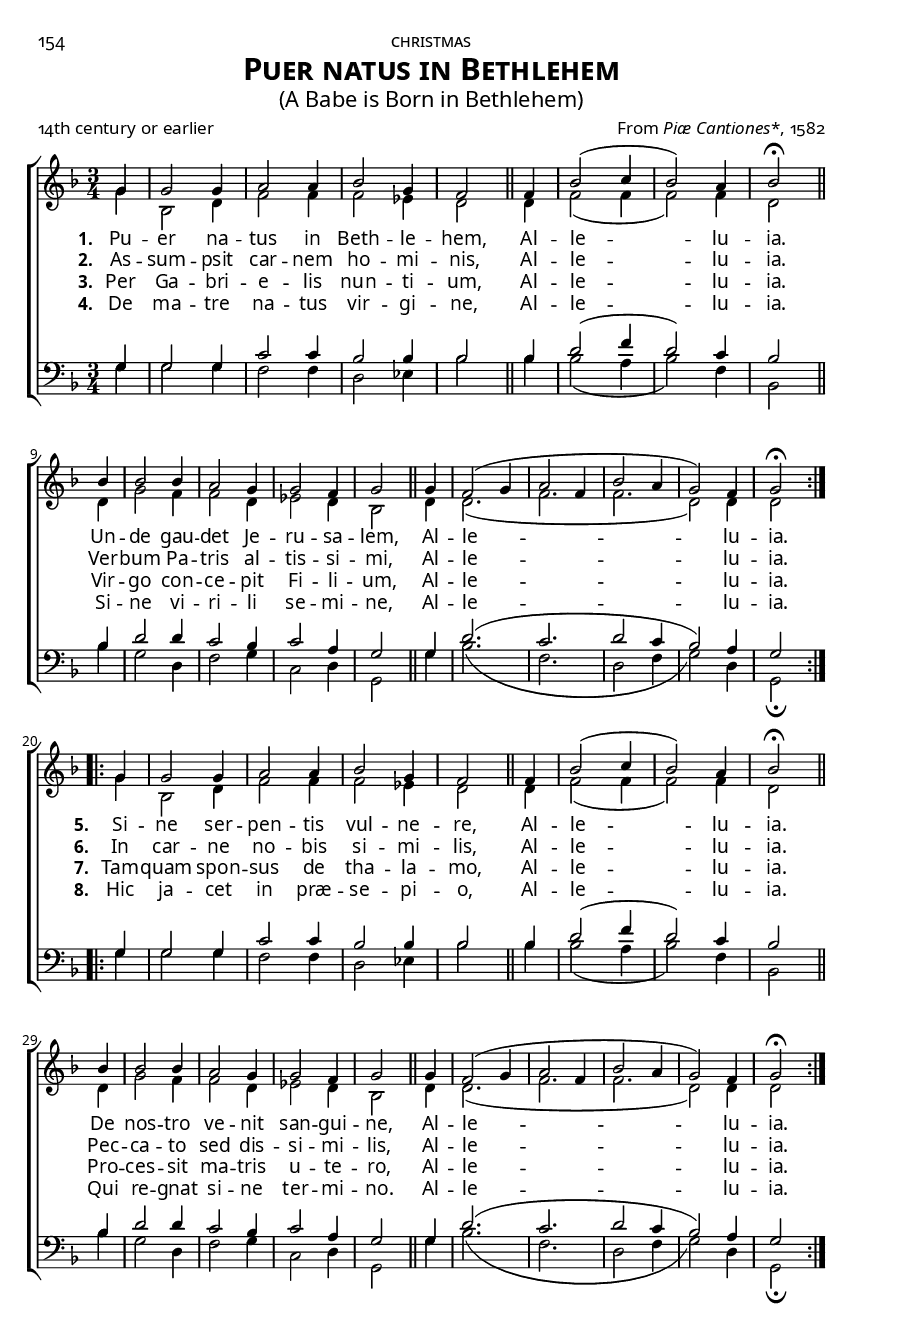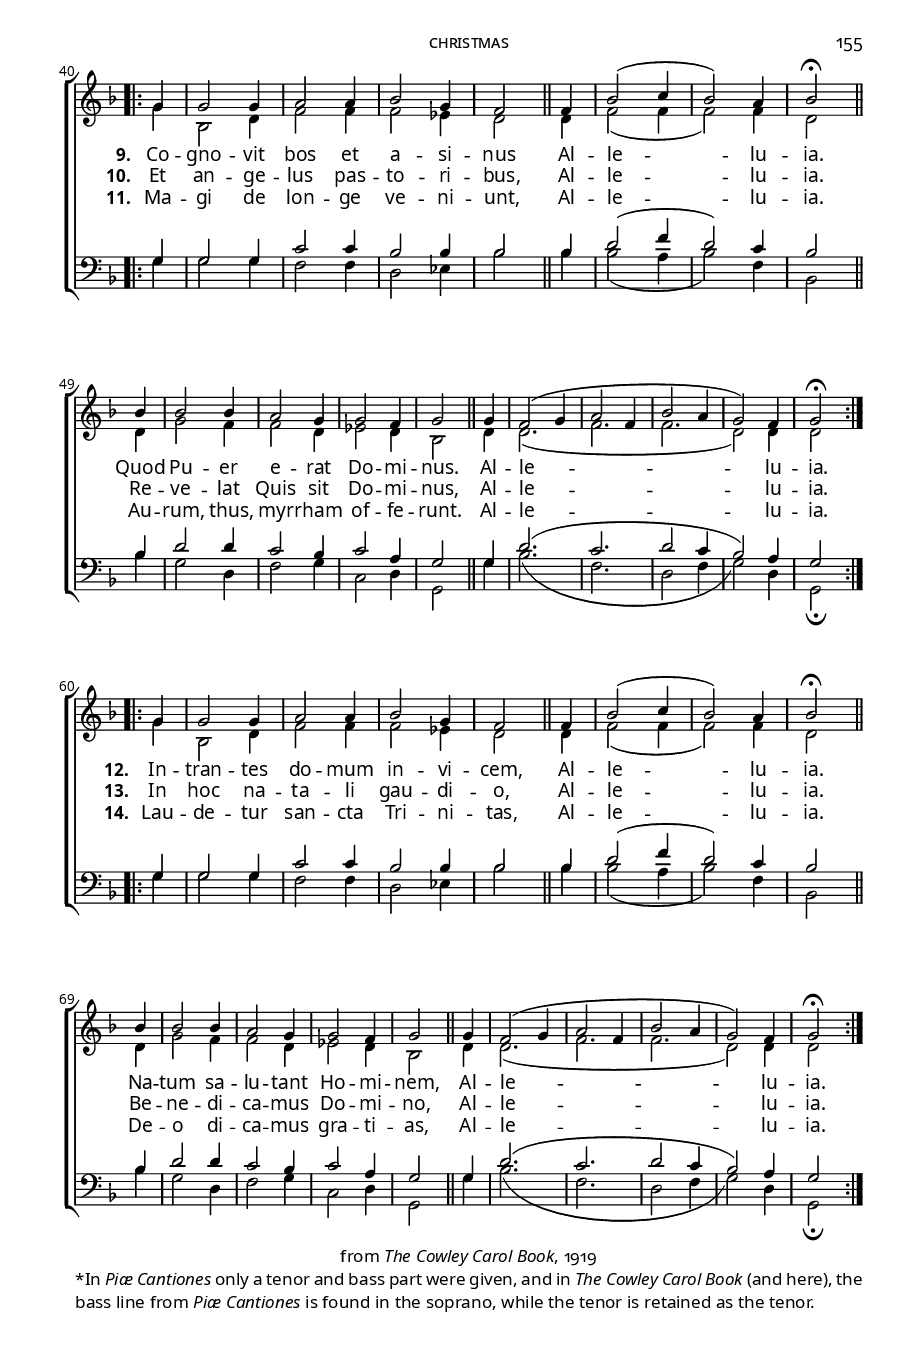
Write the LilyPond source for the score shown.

\version "2.14.2"
\include "util.ly"
\header {
  title = \markup{\override #'(font-name . "Garamond Premier Pro Semibold"){ \abs-fontsize #15 \smallCapsOldStyle"Puer natus in Bethlehem"}}
  subtitle = \markup{\override #'(font-name . "Garamond Premier Pro"){ \abs-fontsize #10.5 "(A Babe is Born in Bethlehem)"}}
  poet = \markup\oldStyleNum"14th century or earlier"
  composer = \markup \concat{"From " \italic "Piæ Cantiones" \oldStyleNum"*, 1582"}
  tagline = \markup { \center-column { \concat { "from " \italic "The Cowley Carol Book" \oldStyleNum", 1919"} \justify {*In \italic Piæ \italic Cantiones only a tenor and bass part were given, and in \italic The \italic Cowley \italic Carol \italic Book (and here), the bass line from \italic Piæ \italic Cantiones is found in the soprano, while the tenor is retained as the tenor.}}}
}
\paper {
  %print-all-headers = ##f
  paper-height = 9\in
  paper-width = 6\in
  indent = 0\in
  %system-system-spacing = #'((basic-distance . 10) (padding . 0))
  system-system-spacing =
    #'((basic-distance . 0)
       (minimum-distance . 0)
       (padding . -5)
       (stretchability . 100))
  ragged-last-bottom = ##f
  ragged-bottom = ##f
  two-sided = ##t
  inner-margin = 0.5\in
  outer-margin = 0.25\in
  top-margin = 0.25\in
  bottom-margin = 0.25\in
  first-page-number = #154
  print-first-page-number = ##t
  headerLine = \markup{\override #'(font-name . "Garamond Premier Pro") \smallCapsOldStyle"christmas"}
  oddHeaderMarkup = \markup\fill-line{
     \override #'(font-name . "Garamond Premier Pro")\abs-fontsize #8.5
     \combine 
        \fill-line{"" \on-the-fly #print-page-number-check-first
        \oldStylePageNum""
        }
        \fill-line{\headerLine}
  }
  evenHeaderMarkup = \markup {
     \override #'(font-name . "Garamond Premier Pro")\abs-fontsize #8.5
     \combine
        \on-the-fly #print-page-number-check-first
        \oldStylePageNum""
        \fill-line{\headerLine}
  }
}
#(set-global-staff-size 15) \paper{ #(define fonts (make-pango-font-tree "GoudyOlSt BT" "Garamond Premier Pro" "Garamond Premier Pro" (/ 15 20))) }
global = {
  \key f \major
  \time 3/4
  \autoBeamOff
  \override DynamicLineSpanner #'staff-padding = #0.0
  \override DynamicLineSpanner #'Y-extent = #'(-1 . 1)
}

sopMusic = \relative c' {
  \repeat volta 4 {
    \partial 4 g'4 |
    g2 g4 |
    a2 a4 |
    bes2 g4 |
    \partial 2 f2 \bar "||"
    \partial 4 f4 |
    bes2( c4 |
    
    bes2) a4 |
    \partial 2 bes2\fermata \bar "||" \break
    \partial 4 bes4 |
    bes2 bes4 |
    a2 g4 |
    g2 f4 |
    \partial 2 g2 \bar "||"
    
    \partial 4 g4 |
    f2( g4 |
    a2 f4 |
    bes2 a4 |
    g2) f4 |
    \partial 2 g2\fermata
  }
  \break
}
sopWords = \lyricmode {
  
}

altoMusic = \relative c' {
  g'4 |
  bes,2 d4 |
  f2 f4 |
  f2 ees4 |
  d2 \bar "||"
  d4 |
  f2( f4 |
  
  f2) f4 |
  d2 \bar "||"
  d4 |
  g2 f4 |
  f2 d4 |
  ees2 d4 |
  bes2 \bar "||"
  
  d4 |
  d2.( |
  f |
  f |
  d2) d4 |
  d2
}
altoWords = \lyricmode {
  \dropLyricsV
  \set stanza = #"1. "
  Pu -- er na -- tus in Beth -- le -- hem,
  Al -- le -- lu -- ia.
  Un -- de gau -- det Je -- ru -- sa -- lem,
  Al -- le -- lu -- ia.
  
  \set stanza = #"5. "
  Si -- ne ser -- pen -- tis vul -- ne -- re,
  Al -- le -- lu -- ia.
  De nos -- tro ve -- nit san -- gui -- ne,
  Al -- le -- lu -- ia.
  
  \set stanza = #"9. "
  Co -- gno -- vit bos et a -- si -- nus
  Al -- le -- lu -- ia.
  Quod Pu -- er e -- rat Do -- mi -- nus.
  Al -- le -- lu -- ia.
  
  \set stanza = #"12. "
  In -- tran -- tes do -- mum in -- vi -- cem,
  Al -- le -- lu -- ia.
  Na -- tum sa -- lu -- tant Ho -- mi -- nem,
  Al -- le -- lu -- ia.
}
altoWordsII = \lyricmode {
  \dropLyricsV
%\markup\italic
  \set stanza = #"2. "
  As -- sum -- psit car -- nem ho -- mi -- nis,
  Al -- le -- lu -- ia.
  Ver -- bum Pa -- tris al -- tis -- si -- mi,
  Al -- le -- lu -- ia.
  
  
  \set stanza = #"6. "
  In car -- ne no -- bis si -- mi -- lis,
  Al -- le -- lu -- ia.
  Pec -- ca -- to sed dis -- si -- mi -- lis,
  Al -- le -- lu -- ia.
  
  \set stanza = #"10. "
  Et an -- ge -- lus pas -- to -- ri -- bus,
  Al -- le -- lu -- ia.
  Re -- ve -- lat Quis sit Do -- mi -- nus,
  Al -- le -- lu -- ia.
  
  
  \set stanza = #"13. "
  In hoc na -- ta -- li gau -- di -- o,
  Al -- le -- lu -- ia.
  Be -- ne -- di -- ca -- mus Do -- mi -- no,
  Al -- le -- lu -- ia.
}
altoWordsIII = \lyricmode {
  \dropLyricsV
  \set stanza = #"3. "
  Per Ga -- bri -- e -- lis nun -- ti -- um,
  Al -- le -- lu -- ia.
  Vir -- go con -- ce -- pit Fi -- li -- um,
  Al -- le -- lu -- ia.
  
  \set stanza = #"7. "
  Tam -- quam spon -- sus de tha -- la -- mo,
  Al -- le -- lu -- ia.
  Pro -- ces -- sit ma -- tris u -- te -- ro,
  Al -- le -- lu -- ia.
  
  \set stanza = #"11. "
  Ma -- gi de lon -- ge ve -- ni -- unt,
  Al -- le -- lu -- ia.
  Au -- rum, thus, myr -- rham of -- fe -- runt.
  Al -- le -- lu -- ia.
  
  \set stanza = #"14. "
  Lau -- de -- tur san -- cta Tri -- ni -- tas,
  Al -- le -- lu -- ia.
  De -- o di -- ca -- mus gra -- ti -- as,
  Al -- le -- lu -- ia.
}
altoWordsIV = \lyricmode {
  \dropLyricsV
  \set stanza = #"4. "
  De ma -- tre na -- tus vir -- gi -- ne,
  Al -- le -- lu -- ia.
  Si -- ne vi -- ri -- li se -- mi -- ne,
  Al -- le -- lu -- ia.
  
  \set stanza = #"8. "
  Hic ja -- cet in præ -- se -- pi -- o,
  Al -- le -- lu -- ia.
  Qui re -- gnat si -- ne ter -- mi -- no.
  Al -- le -- lu -- ia.
  
  
}
altoWordsV = \lyricmode {
}
altoWordsVI = \lyricmode {
}
tenorMusic = \relative c' {
  g4 |
  g2 g4 |
  c2 c4 |
  bes2 bes4 |
  bes2 \bar "||"
  bes4 |
  d2( f4 |
  
  d2) c4 |
  bes2 \bar "||"
  bes4 |
  d2 d4 |
  c2 bes4 |
  c2 a4 |
  g2 \bar "||"
  
  g4 |
  d'2.( |
  c |
  d2 c4 |
  bes2) a4 |
  g2
}
tenorWords = \lyricmode {

}

bassMusic = \relative c {
  g'4 |
  g2 g4 |
  f2 f4 |
  d2 ees4 |
  bes'2 \bar "||"
  bes4 |
  bes2( a4 |
  
  bes2) f4 |
  bes,2 \bar "||"
  bes'4 |
  g2 d4 |
  f2 g4 |
  c,2 d4 |
  g,2 \bar "||"
  
  g'4 |
  bes2.( |
  f d2 f4 |
  g2) d4 |
  g,2\fermata
}
bassWords = \lyricmode {

}

pianoRH = \relative c' {
  
}
pianoLH = \relative c' {
  
}

\score {
  <<
   \new ChoirStaff <<
    \new Staff = women <<
      \new Voice = "sopranos" { \voiceOne << \global \repeat unfold4\sopMusic >> }
      \new Voice = "altos" { \voiceTwo << \global \repeat unfold4\altoMusic >> }
    >>
    \new Lyrics \with { alignAboveContext = #"women" \override VerticalAxisGroup #'nonstaff-relatedstaff-spacing = #'((basic-distance . 1))} \lyricsto "sopranos" \sopWords
    \new Lyrics = "altosVI"  \with { alignBelowContext = #"women" } \lyricsto "altos" \altoWordsVI
    \new Lyrics = "altosV"  \with { alignBelowContext = #"women" } \lyricsto "altos" \altoWordsV
    \new Lyrics = "altosIV"  \with { alignBelowContext = #"women" } \lyricsto "altos" \altoWordsIV
    \new Lyrics = "altosIII"  \with { alignBelowContext = #"women" } \lyricsto "altos" \altoWordsIII
    \new Lyrics = "altosII"  \with { alignBelowContext = #"women" } \lyricsto "altos" \altoWordsII
    \new Lyrics = "altos"  \with { alignBelowContext = #"women" \override VerticalAxisGroup #'nonstaff-relatedstaff-spacing = #'((basic-distance . 1)) } \lyricsto "altos" \altoWords
   \new Staff = men <<
      \clef bass
      \new Voice = "tenors" { \voiceOne << \global \repeat unfold4\tenorMusic >> }
      \new Voice = "basses" { \voiceTwo << \global \repeat unfold4\bassMusic >> }
    >>
    \new Lyrics \with { alignAboveContext = #"men" \override VerticalAxisGroup #'nonstaff-relatedstaff-spacing = #'((basic-distance . 1)) } \lyricsto "tenors" \tenorWords
    \new Lyrics \with { alignBelowContext = #"men" \override VerticalAxisGroup #'nonstaff-relatedstaff-spacing = #'((basic-distance . 1)) } \lyricsto "basses" \bassWords
  >>
%    \new PianoStaff << \new Staff { \new Voice { \pianoRH } } \new Staff { \clef "bass" \pianoLH } >>
  >>
  \layout {
    \context {
      \Score
      %\override SpacingSpanner #'base-shortest-duration = #(ly:make-moment 1 8)
      %\override SpacingSpanner #'common-shortest-duration = #(ly:make-moment 1 4)
    }
    \context {
      % Remove all empty staves
      % \Staff \RemoveEmptyStaves \override VerticalAxisGroup #'remove-first = ##t
    }
    \context {
      \Lyrics
      \override LyricText #'X-offset = #center-on-word
    }
  }
  \midi {
    \tempo 4 = 150
    \set Staff.midiInstrument = "flute"
  
    \context {
      \Voice
      \remove "Dynamic_performer"
    }
  }
}
